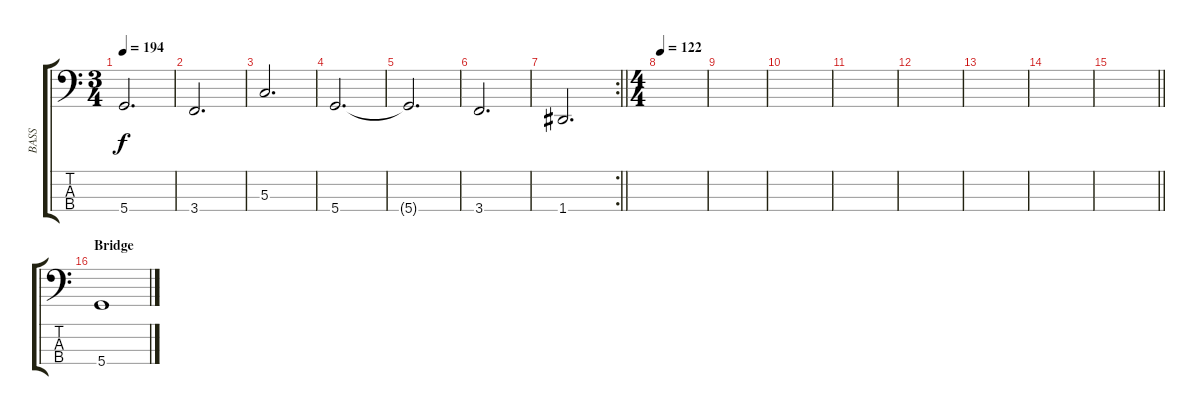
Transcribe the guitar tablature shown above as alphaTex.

\track ("BASS" "BASS") {instrument electricbassfinger}
\staff {score tabs}
\tuning (F2 C2 G1 D1) {hide}
\ts (3 4)
\tempo 194
\clef f4
\ks c
5.4{t}.2{d dy f} |
3.4.2{d} |
5.3.2{d} |
5.4.2{d} |
5.4{t}.2{d} |
3.4.2{d} |
\rc 2
\barLineRight lightlight
1.4.2{d} |
\ts (4 4)
\tempo 122
|
|
|
|
|
|
|
\barLineRight lightlight
|
\section ("" "Bridge")
5.4.1
